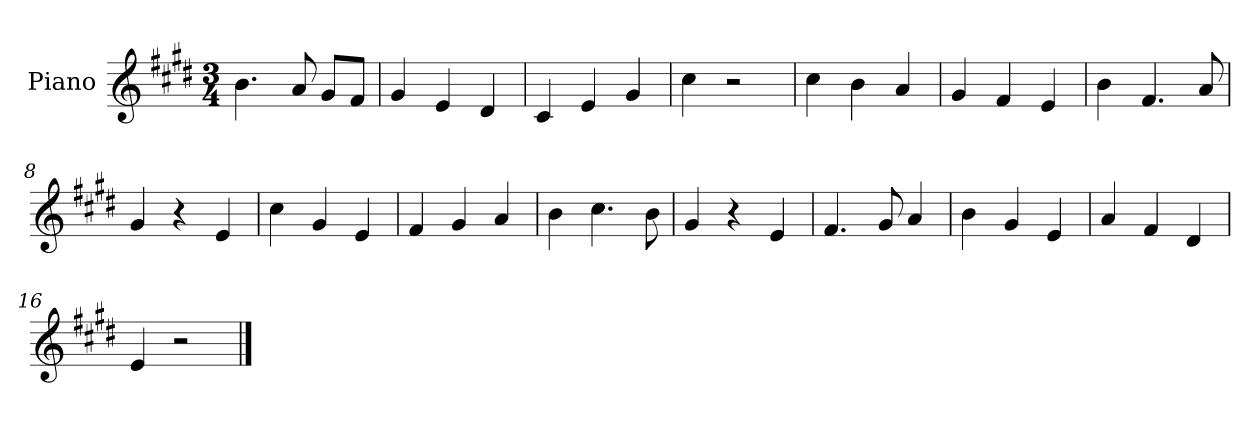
**kern
*part1
*staff1
*I"Piano
*I'Pno
*clefG2
*k[f#c#g#d#]
*M3/4
=1
4.b\
8a/
8g#/L
8f#/J
=2
4g#/
4e/
4d#/
=3
4c#/
4e/
4g#/
=4
4cc#\
2r
=5
4cc#\
4b\
4a/
=6
4g#/
4f#/
4e/
=7
4b\
4.f#/
8a/
=8
4g#/
4r
4e/
=9
4cc#\
4g#/
4e/
=10
4f#/
4g#/
4a/
=11
4b\
4.cc#\
8b\
=12
4g#/
4r
4e/
=13
4.f#/
8g#/
4a/
=14
4b\
4g#/
4e/
=15
4a/
4f#/
4d#/
=16
4e/
2r
==
*-
